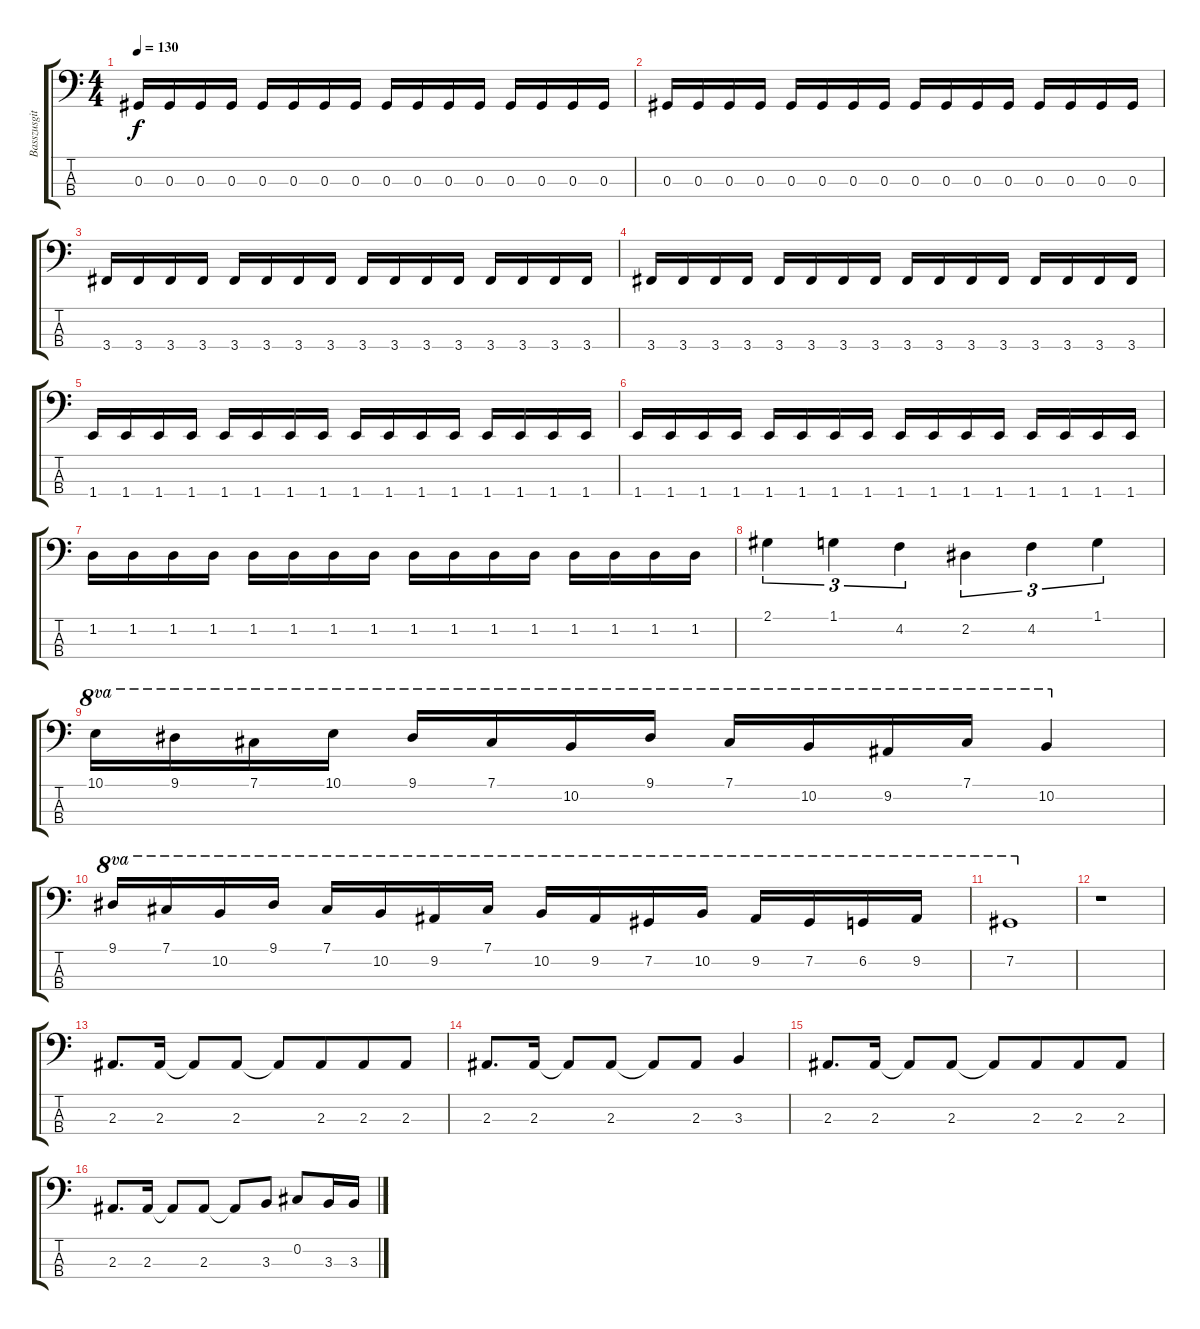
\track ("Basszusgitár (Barry Dunaway)" "Basszusgit") {instrument electricbassfinger}
\staff {score tabs}
\tuning (Gb2 Db2 Ab1 Eb1) {hide}
\ts (4 4)
\tempo 130
\clef f4
\ks c
0.3.16{dy f} 0.3.16 0.3.16 0.3.16 0.3.16 0.3.16 0.3.16 0.3.16 0.3.16 0.3.16 0.3.16 0.3.16 0.3.16 0.3.16 0.3.16 0.3.16 |
0.3.16 0.3.16 0.3.16 0.3.16 0.3.16 0.3.16 0.3.16 0.3.16 0.3.16 0.3.16 0.3.16 0.3.16 0.3.16 0.3.16 0.3.16 0.3.16 |
3.4.16 3.4.16 3.4.16 3.4.16 3.4.16 3.4.16 3.4.16 3.4.16 3.4.16 3.4.16 3.4.16 3.4.16 3.4.16 3.4.16 3.4.16 3.4.16 |
3.4.16 3.4.16 3.4.16 3.4.16 3.4.16 3.4.16 3.4.16 3.4.16 3.4.16 3.4.16 3.4.16 3.4.16 3.4.16 3.4.16 3.4.16 3.4.16 |
1.4.16 1.4.16 1.4.16 1.4.16 1.4.16 1.4.16 1.4.16 1.4.16 1.4.16 1.4.16 1.4.16 1.4.16 1.4.16 1.4.16 1.4.16 1.4.16 |
1.4.16 1.4.16 1.4.16 1.4.16 1.4.16 1.4.16 1.4.16 1.4.16 1.4.16 1.4.16 1.4.16 1.4.16 1.4.16 1.4.16 1.4.16 1.4.16 |
1.2.16 1.2.16 1.2.16 1.2.16 1.2.16 1.2.16 1.2.16 1.2.16 1.2.16 1.2.16 1.2.16 1.2.16 1.2.16 1.2.16 1.2.16 1.2.16 |
2.1.4{tu (3 2)} 1.1.4{tu (3 2)} 4.2.4{tu (3 2)} 2.2.4{tu (3 2)} 4.2.4{tu (3 2)} 1.1.4{tu (3 2)} |
10.1.16{ot 8va} 9.1.16{ot 8va} 7.1.16{ot 8va} 10.1.16{ot 8va} 9.1.16{ot 8va} 7.1.16{ot 8va} 10.2.16{ot 8va} 9.1.16{ot 8va} 7.1.16{ot 8va} 10.2.16{ot 8va} 9.2.16{ot 8va} 7.1.16{ot 8va} 10.2.4{ot 8va} |
9.1.16{ot 8va} 7.1.16{ot 8va} 10.2.16{ot 8va} 9.1.16{ot 8va} 7.1.16{ot 8va} 10.2.16{ot 8va} 9.2.16{ot 8va} 7.1.16{ot 8va} 10.2.16{ot 8va} 9.2.16{ot 8va} 7.2.16{ot 8va} 10.2.16{ot 8va} 9.2.16{ot 8va} 7.2.16{ot 8va} 6.2.16{ot 8va} 9.2.16{ot 8va} |
7.2.1{ot 8va} |
r.1 |
2.3.8{d} 2.3.16 2.3{t}.8 2.3.8 2.3{t}.8 2.3.8{beam merge} 2.3.8 2.3.8 |
2.3.8{d} 2.3.16 2.3{t}.8 2.3.8 2.3{t}.8 2.3.8 3.3.4 |
2.3.8{d} 2.3.16 2.3{t}.8 2.3.8 2.3{t}.8 2.3.8{beam merge} 2.3.8 2.3.8 |
2.3.8{d} 2.3.16 2.3{t}.8 2.3.8 2.3{t}.8 3.3.8 0.2.8 3.3.16 3.3.16
